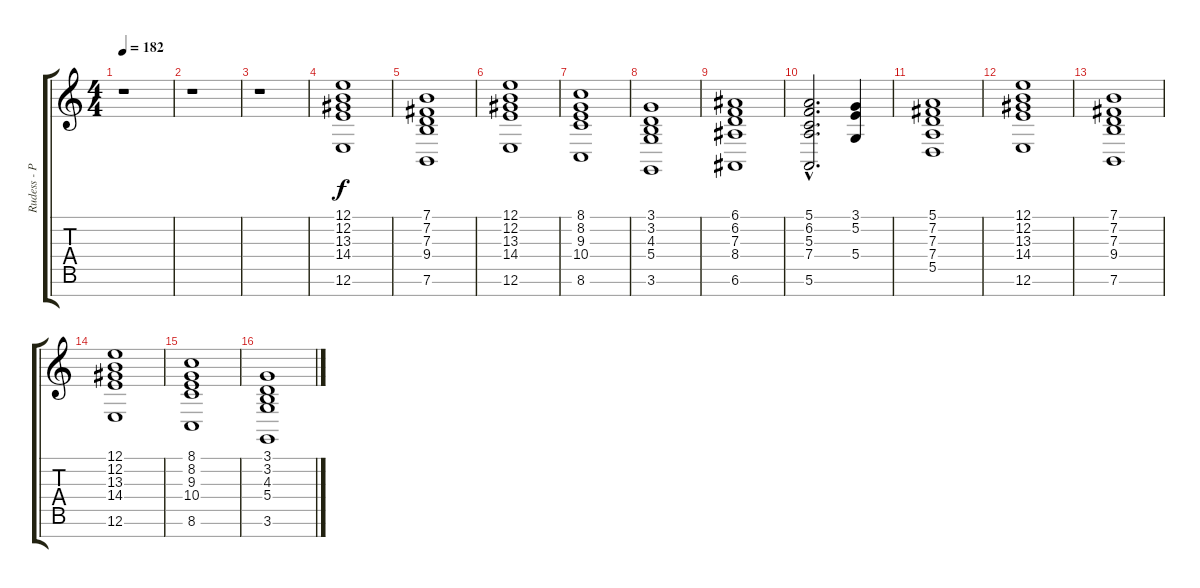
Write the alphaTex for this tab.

\track ("Rudess - Piano 1" "Rudess - P") {instrument acousticgrandpiano}
\staff {score tabs}
\tuning (E4 B3 G3 D3 A2 E2 B1) {hide}
\ts (4 4)
\tempo 182
\clef g2
\ks c
r.1{dy f} |
r.1 |
r.1 |
(12.1 12.2 13.3 14.4 12.6).1 |
(7.1 7.2 7.3 9.4 7.6).1 |
(12.1 12.2 13.3 14.4 12.6).1 |
(8.1 8.2 9.3 10.4 8.6).1 |
(3.1 3.2 4.3 5.4 3.6).1 |
(6.1 6.2 7.3 8.4 6.6).1 |
(5.1{hac} 6.2{hac} 5.3{hac} 7.4{hac} 5.6{hac}).2{d} (3.1 5.2 5.4).4 |
(5.1 7.2 7.3 7.4 5.5).1 |
(12.1 12.2 13.3 14.4 12.6).1 |
(7.1 7.2 7.3 9.4 7.6).1 |
(12.1 12.2 13.3 14.4 12.6).1 |
(8.1 8.2 9.3 10.4 8.6).1 |
(3.1 3.2 4.3 5.4 3.6).1
